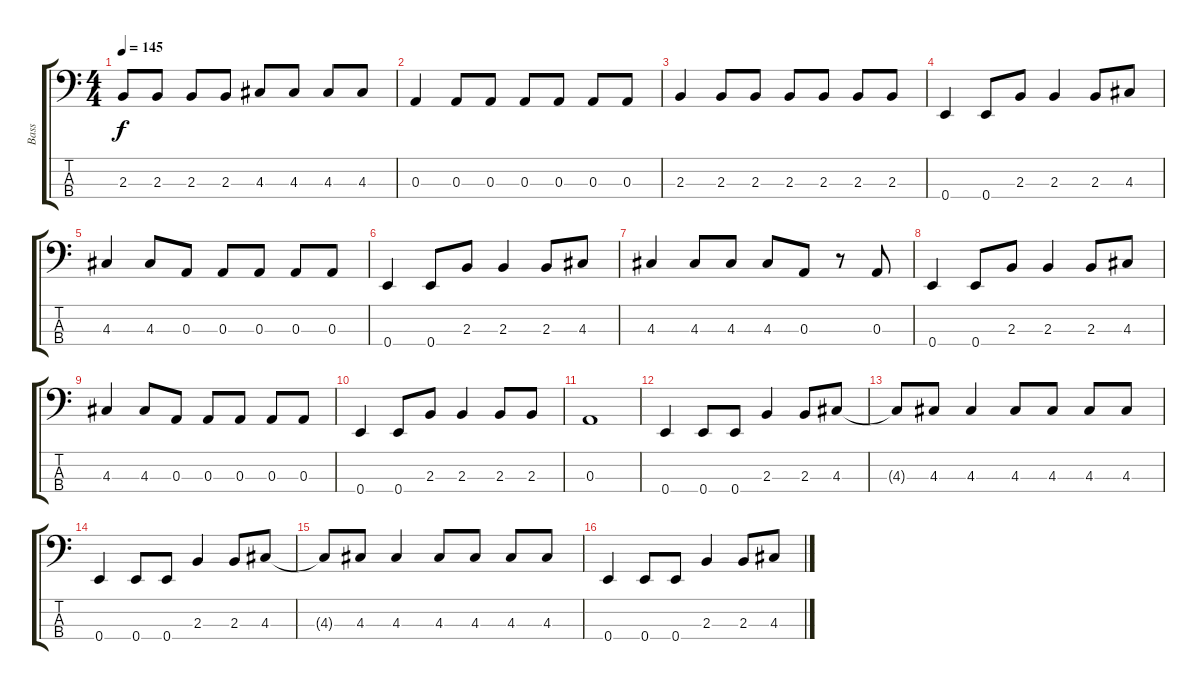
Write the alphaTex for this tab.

\track ("Bass" "Bass") {instrument electricbassfinger}
\staff {score tabs}
\tuning (G2 D2 A1 E1) {hide}
\ts (4 4)
\tempo 145
\clef f4
\ks c
2.3.8{dy f} 2.3.8 2.3.8 2.3.8 4.3.8 4.3.8 4.3.8 4.3.8 |
0.3.4 0.3.8 0.3.8 0.3.8 0.3.8 0.3.8 0.3.8 |
2.3.4 2.3.8 2.3.8 2.3.8 2.3.8 2.3.8 2.3.8 |
0.4.4 0.4.8 2.3.8 2.3.4 2.3.8 4.3.8 |
4.3.4 4.3.8 0.3.8 0.3.8 0.3.8 0.3.8 0.3.8 |
0.4.4 0.4.8 2.3.8 2.3.4 2.3.8 4.3.8 |
4.3.4 4.3.8 4.3.8 4.3.8 0.3.8 r.8 0.3.8 |
0.4.4 0.4.8 2.3.8 2.3.4 2.3.8 4.3.8 |
4.3.4 4.3.8 0.3.8 0.3.8 0.3.8 0.3.8 0.3.8 |
0.4.4 0.4.8 2.3.8 2.3.4 2.3.8 2.3.8 |
0.3.1 |
0.4.4 0.4.8 0.4.8 2.3.4 2.3.8 4.3.8 |
4.3{t}.8 4.3.8 4.3.4 4.3.8 4.3.8 4.3.8 4.3.8 |
0.4.4 0.4.8 0.4.8 2.3.4 2.3.8 4.3.8 |
4.3{t}.8 4.3.8 4.3.4 4.3.8 4.3.8 4.3.8 4.3.8 |
0.4.4 0.4.8 0.4.8 2.3.4 2.3.8 4.3.8
